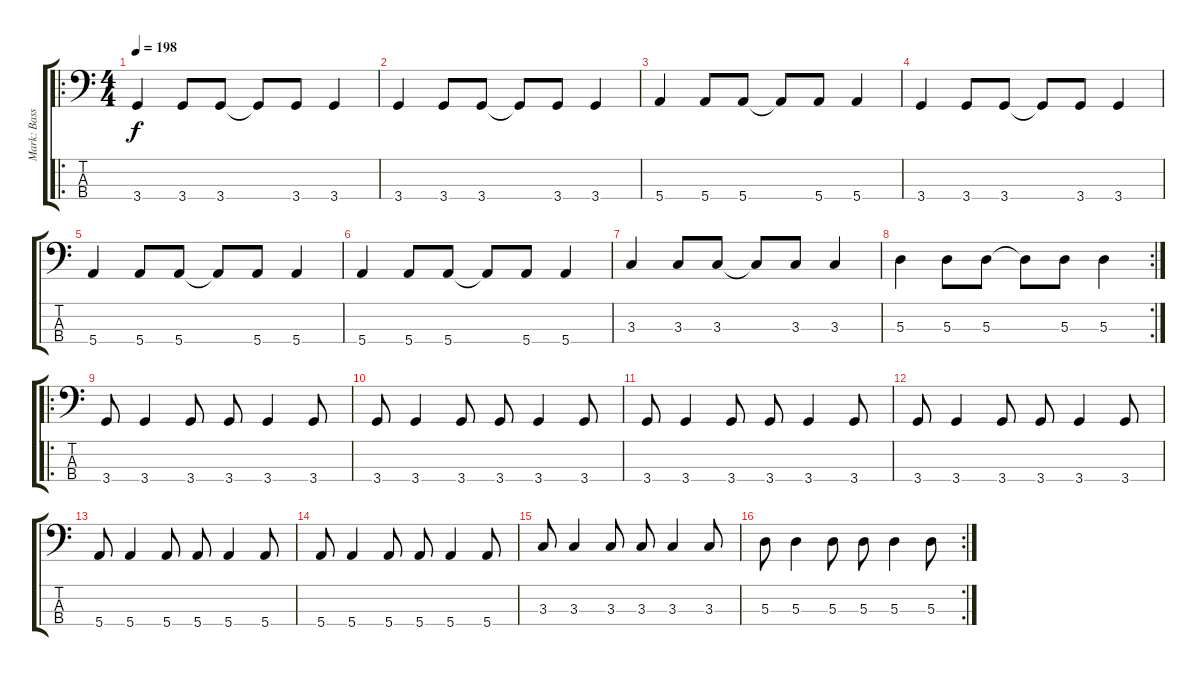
\track ("Mark: Bass" "Mark: Bass") {instrument electricbasspick}
\staff {score tabs}
\tuning (G2 D2 A1 E1) {hide}
\ro
\ts (4 4)
\tempo 198
\clef f4
\ks c
3.4.4{dy f instrument electricbasspick} 3.4.8 3.4.8 3.4{t}.8 3.4.8 3.4.4 |
3.4.4 3.4.8 3.4.8 3.4{t}.8 3.4.8 3.4.4 |
5.4.4 5.4.8 5.4.8 5.4{t}.8 5.4.8 5.4.4 |
3.4.4 3.4.8 3.4.8 3.4{t}.8 3.4.8 3.4.4 |
5.4.4 5.4.8 5.4.8 5.4{t}.8 5.4.8 5.4.4 |
5.4.4 5.4.8 5.4.8 5.4{t}.8 5.4.8 5.4.4 |
3.3.4 3.3.8 3.3.8 3.3{t}.8 3.3.8 3.3.4 |
\rc 2
5.3.4 5.3.8 5.3.8 5.3{t}.8 5.3.8 5.3.4 |
\ro
3.4.8 3.4.4 3.4.8 3.4.8 3.4.4 3.4.8 |
3.4.8 3.4.4 3.4.8 3.4.8 3.4.4 3.4.8 |
3.4.8 3.4.4 3.4.8 3.4.8 3.4.4 3.4.8 |
3.4.8 3.4.4 3.4.8 3.4.8 3.4.4 3.4.8 |
5.4.8 5.4.4 5.4.8 5.4.8 5.4.4 5.4.8 |
5.4.8 5.4.4 5.4.8 5.4.8 5.4.4 5.4.8 |
3.3.8 3.3.4 3.3.8 3.3.8 3.3.4 3.3.8 |
\rc 2
5.3.8 5.3.4 5.3.8 5.3.8 5.3.4 5.3.8
